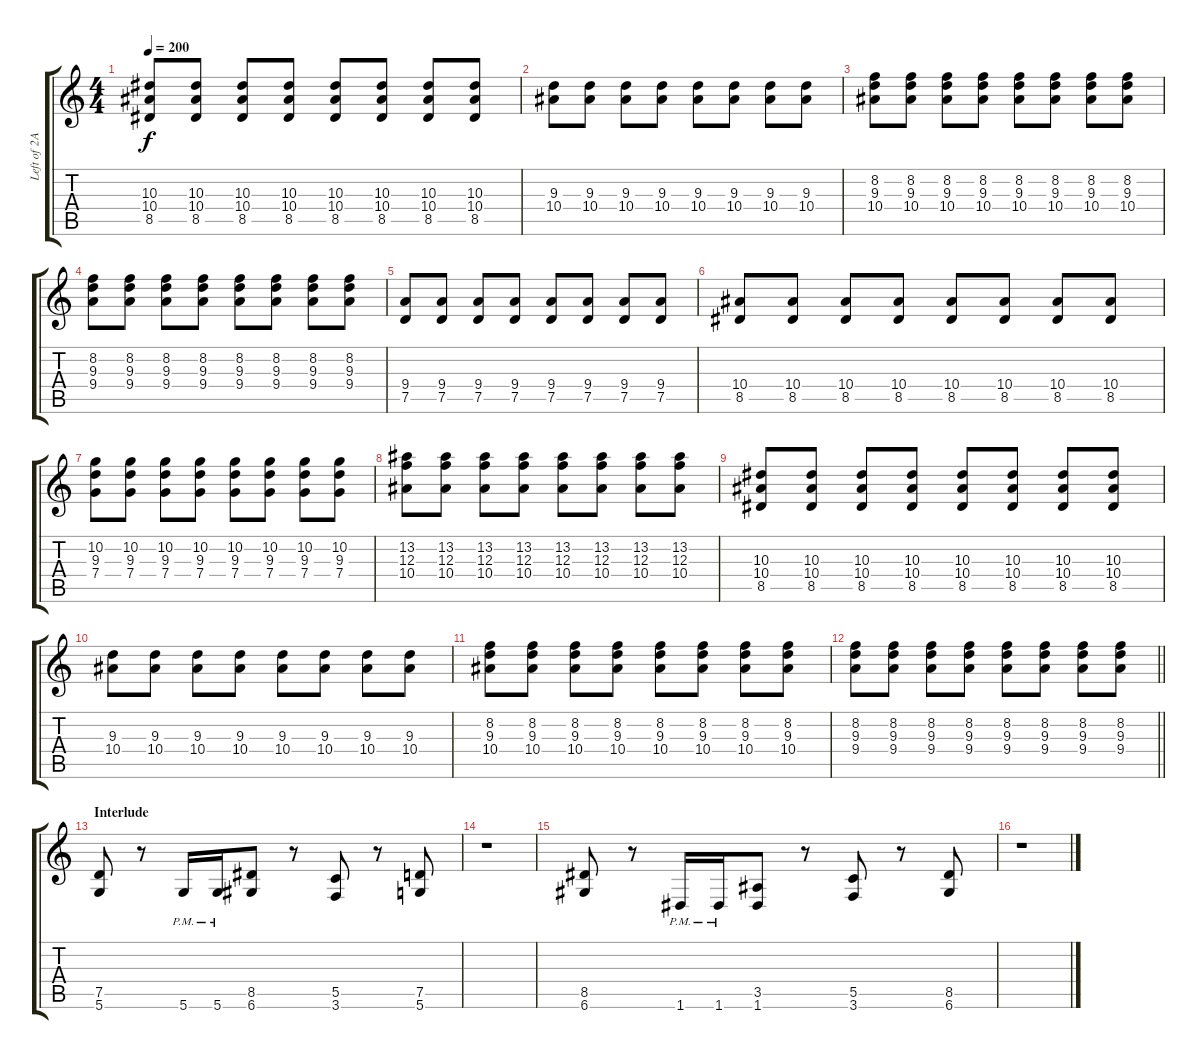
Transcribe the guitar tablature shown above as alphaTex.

\track ("Left of 2A" "Left of 2A") {instrument distortionguitar}
\staff {score tabs}
\tuning (D4 A3 F3 C3 G2 D2) {hide}
\ts (4 4)
\tempo 200
\clef g2
\ks c
(10.3 10.4 8.5).8{dy f} (10.3 10.4 8.5).8 (10.3 10.4 8.5).8 (10.3 10.4 8.5).8 (10.3 10.4 8.5).8 (10.3 10.4 8.5).8 (10.3 10.4 8.5).8 (10.3 10.4 8.5).8 |
(9.3 10.4).8 (9.3 10.4).8 (9.3 10.4).8 (9.3 10.4).8 (9.3 10.4).8 (9.3 10.4).8 (9.3 10.4).8 (9.3 10.4).8 |
(8.2 9.3 10.4).8 (8.2 9.3 10.4).8 (8.2 9.3 10.4).8 (8.2 9.3 10.4).8 (8.2 9.3 10.4).8 (8.2 9.3 10.4).8 (8.2 9.3 10.4).8 (8.2 9.3 10.4).8 |
(8.2 9.3 9.4).8 (8.2 9.3 9.4).8 (8.2 9.3 9.4).8 (8.2 9.3 9.4).8 (8.2 9.3 9.4).8 (8.2 9.3 9.4).8 (8.2 9.3 9.4).8 (8.2 9.3 9.4).8 |
(9.4 7.5).8 (9.4 7.5).8 (9.4 7.5).8 (9.4 7.5).8 (9.4 7.5).8 (9.4 7.5).8 (9.4 7.5).8 (9.4 7.5).8 |
(10.4 8.5).8 (10.4 8.5).8 (10.4 8.5).8 (10.4 8.5).8 (10.4 8.5).8 (10.4 8.5).8 (10.4 8.5).8 (10.4 8.5).8 |
(10.2 9.3 7.4).8 (10.2 9.3 7.4).8 (10.2 9.3 7.4).8 (10.2 9.3 7.4).8 (10.2 9.3 7.4).8 (10.2 9.3 7.4).8 (10.2 9.3 7.4).8 (10.2 9.3 7.4).8 |
(13.2 12.3 10.4).8 (13.2 12.3 10.4).8 (13.2 12.3 10.4).8 (13.2 12.3 10.4).8 (13.2 12.3 10.4).8 (13.2 12.3 10.4).8 (13.2 12.3 10.4).8 (13.2 12.3 10.4).8 |
(10.3 10.4 8.5).8 (10.3 10.4 8.5).8 (10.3 10.4 8.5).8 (10.3 10.4 8.5).8 (10.3 10.4 8.5).8 (10.3 10.4 8.5).8 (10.3 10.4 8.5).8 (10.3 10.4 8.5).8 |
(9.3 10.4).8 (9.3 10.4).8 (9.3 10.4).8 (9.3 10.4).8 (9.3 10.4).8 (9.3 10.4).8 (9.3 10.4).8 (9.3 10.4).8 |
(8.2 9.3 10.4).8 (8.2 9.3 10.4).8 (8.2 9.3 10.4).8 (8.2 9.3 10.4).8 (8.2 9.3 10.4).8 (8.2 9.3 10.4).8 (8.2 9.3 10.4).8 (8.2 9.3 10.4).8 |
\barLineRight lightlight
(8.2 9.3 9.4).8 (8.2 9.3 9.4).8 (8.2 9.3 9.4).8 (8.2 9.3 9.4).8 (8.2 9.3 9.4).8 (8.2 9.3 9.4).8 (8.2 9.3 9.4).8 (8.2 9.3 9.4).8 |
\section ("" "Interlude")
(7.5 5.6).8 r.8 5.6{pm}.16 5.6{pm}.16 (8.5 6.6).8 r.8 (5.5 3.6).8 r.8 (7.5 5.6).8 |
r.1 |
(8.5 6.6).8 r.8 1.6{pm}.16 1.6{pm}.16 (3.5 1.6).8 r.8 (5.5 3.6).8 r.8 (8.5 6.6).8 |
r.1
